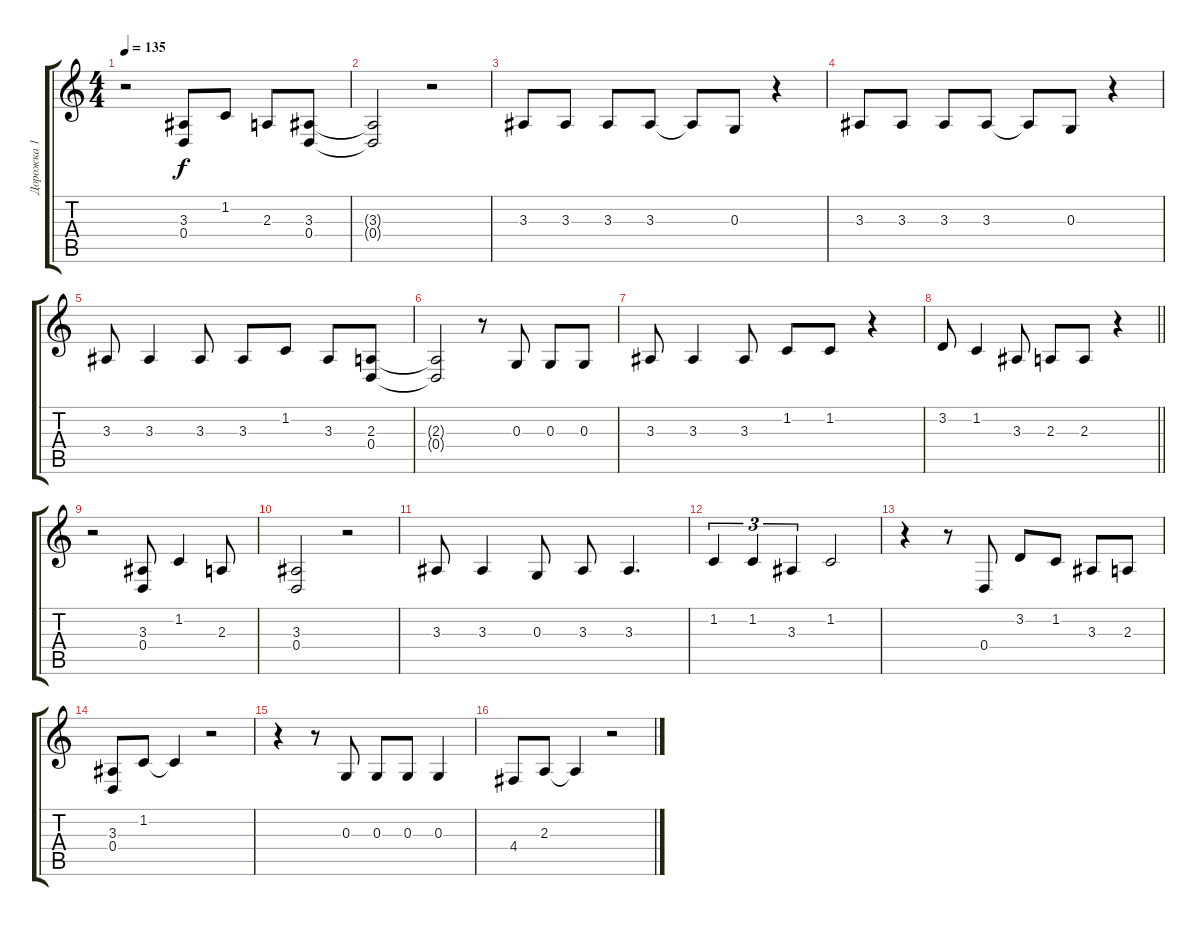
\track ("Дорожка 1" "Дорожка 1") {instrument acousticgrandpiano}
\staff {score tabs}
\tuning (E4 B3 G3 D3 A2 E2) {hide}
\ts (4 4)
\tempo 135
\clef g2
\ks c
r.2{dy f} (3.3 0.4).8 1.2.8 2.3.8 (3.3 0.4).8 |
(3.3{t} 0.4{t}).2 r.2 |
3.3.8 3.3.8 3.3.8 3.3.8 3.3{t}.8 0.3.8 r.4 |
3.3.8 3.3.8 3.3.8 3.3.8 3.3{t}.8 0.3.8 r.4 |
3.3.8 3.3.4 3.3.8 3.3.8 1.2.8 3.3.8 (2.3 0.4).8 |
(2.3{t} 0.4{t}).2 r.8 0.3.8 0.3.8 0.3.8 |
3.3.8 3.3.4 3.3.8 1.2.8 1.2.8 r.4 |
\barLineRight lightlight
3.2.8 1.2.4 3.3.8 2.3.8 2.3.8 r.4 |
r.2 (3.3 0.4).8 1.2.4 2.3.8 |
(3.3 0.4).2 r.2 |
3.3.8 3.3.4 0.3.8 3.3.8 3.3.4{d} |
1.2.4{tu (3 2)} 1.2.4{tu (3 2)} 3.3.4{tu (3 2)} 1.2.2 |
r.4 r.8 0.4.8 3.2.8 1.2.8 3.3.8 2.3.8 |
(3.3 0.4).8 1.2.8 1.2{t}.4 r.2 |
r.4 r.8 0.3.8 0.3.8 0.3.8 0.3.4 |
4.4.8 2.3.8 2.3{t}.4 r.2
